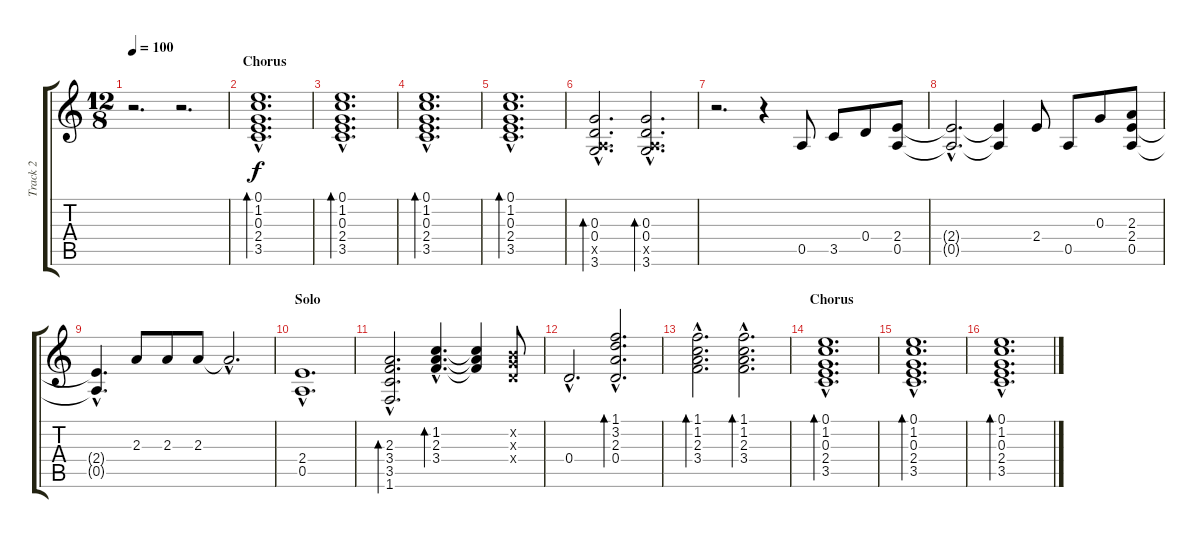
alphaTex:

\track ("Track 2" "Track 2") {instrument electricguitarclean}
\staff {score tabs}
\tuning (E4 B3 G3 D3 A2 E2) {hide}
\ts (12 8)
\tempo 100
\clef g2
\ks c
r.2{d dy f} r.2{d} |
\section ("" "Chorus")
(0.1{hac} 1.2{hac} 0.3{hac} 2.4{hac} 3.5{hac}).1{d bd 120} |
(0.1{hac} 1.2{hac} 0.3{hac} 2.4{hac} 3.5{hac}).1{d bd 120} |
(0.1{hac} 1.2{hac} 0.3{hac} 2.4{hac} 3.5{hac}).1{d bd 120} |
(0.1{hac} 1.2{hac} 0.3{hac} 2.4{hac} 3.5{hac}).1{d bd 120} |
(0.3{hac} 0.4{hac} 0.5{hac x} 3.6{hac}).2{d bd 120} (0.3{hac} 0.4{hac} 0.5{hac x} 3.6{hac}).2{d bd 120} |
r.2{d} r.4 0.5.8 3.5.8 0.4.8 (2.4 0.5).8 |
(2.4{hac t} 0.5{hac t}).2{d} (2.4{t} 0.5{t}).4 2.4.8 0.5.8 0.3.8 (2.3 2.4 0.5).8 |
(2.4{hac t} 0.5{hac t}).4{d} 2.3.8 2.3.8 2.3.8 2.3{hac t}.2{d} |
\section ("" "Solo")
(2.4{hac} 0.5{hac}).1{d} |
(2.3{hac} 3.4{hac} 3.5{hac} 1.6{hac}).2{d bd 120} (1.2{hac} 2.3{hac} 3.4{hac}).4{d bd 120} (1.2{t} 2.3{t} 3.4{t}).4 (0.2{x} 0.3{x} 0.4{x}).8 |
0.4{hac}.2{d} (1.1{hac} 3.2{hac} 2.3{hac} 0.4{hac}).2{d bd 120} |
(1.1{hac} 1.2{hac} 2.3{hac} 3.4{hac}).2{d bd 120} (1.1{hac} 1.2{hac} 2.3{hac} 3.4{hac}).2{d bd 120} |
\section ("" "Chorus")
(0.1{hac} 1.2{hac} 0.3{hac} 2.4{hac} 3.5{hac}).1{d bd 120} |
(0.1{hac} 1.2{hac} 0.3{hac} 2.4{hac} 3.5{hac}).1{d bd 120} |
(0.1{hac} 1.2{hac} 0.3{hac} 2.4{hac} 3.5{hac}).1{d bd 120}
